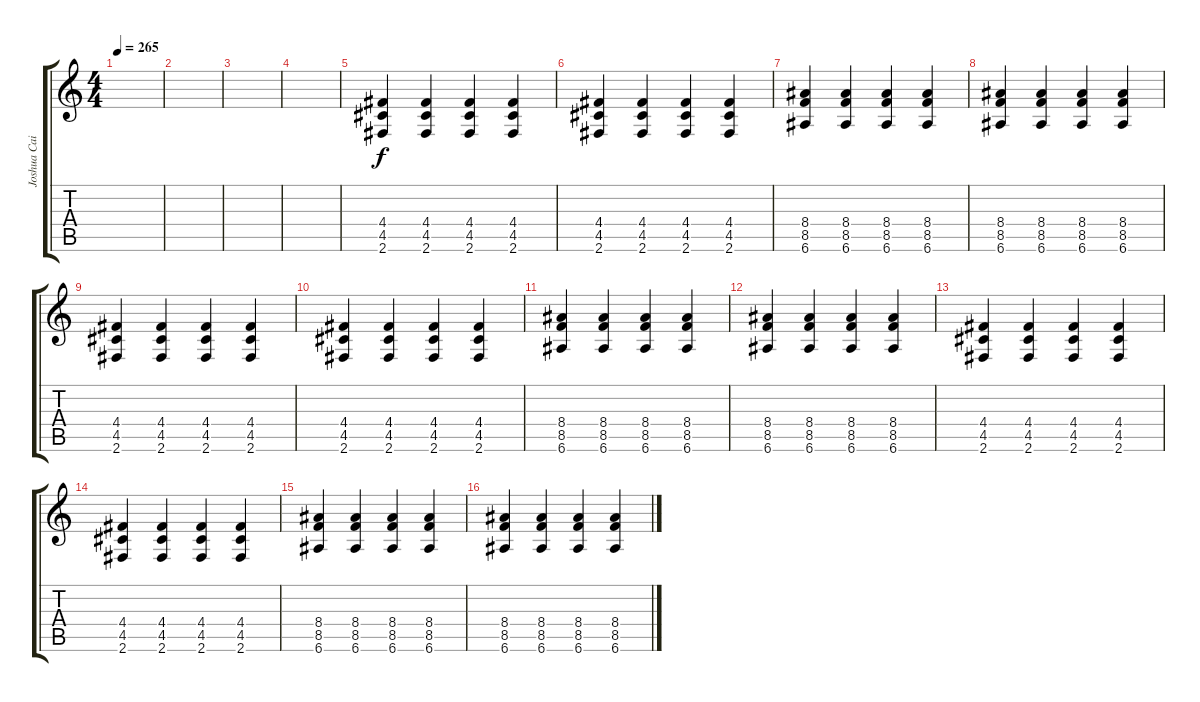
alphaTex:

\track ("Joshua Cain Clean" "Joshua Cai") {instrument electricguitarclean}
\staff {score tabs}
\tuning (E4 B3 G3 D3 A2 E2) {hide}
\ts (4 4)
\tempo 265
\clef g2
\ks c
|
|
|
|
(4.4 4.5 2.6).4 (4.4 4.5 2.6).4 (4.4 4.5 2.6).4 (4.4 4.5 2.6).4 |
(4.4 4.5 2.6).4 (4.4 4.5 2.6).4 (4.4 4.5 2.6).4 (4.4 4.5 2.6).4 |
(8.4 8.5 6.6).4 (8.4 8.5 6.6).4 (8.4 8.5 6.6).4 (8.4 8.5 6.6).4 |
(8.4 8.5 6.6).4 (8.4 8.5 6.6).4 (8.4 8.5 6.6).4 (8.4 8.5 6.6).4 |
(4.4 4.5 2.6).4 (4.4 4.5 2.6).4 (4.4 4.5 2.6).4 (4.4 4.5 2.6).4 |
(4.4 4.5 2.6).4 (4.4 4.5 2.6).4 (4.4 4.5 2.6).4 (4.4 4.5 2.6).4 |
(8.4 8.5 6.6).4 (8.4 8.5 6.6).4 (8.4 8.5 6.6).4 (8.4 8.5 6.6).4 |
(8.4 8.5 6.6).4 (8.4 8.5 6.6).4 (8.4 8.5 6.6).4 (8.4 8.5 6.6).4 |
(4.4 4.5 2.6).4 (4.4 4.5 2.6).4 (4.4 4.5 2.6).4 (4.4 4.5 2.6).4 |
(4.4 4.5 2.6).4 (4.4 4.5 2.6).4 (4.4 4.5 2.6).4 (4.4 4.5 2.6).4 |
(8.4 8.5 6.6).4 (8.4 8.5 6.6).4 (8.4 8.5 6.6).4 (8.4 8.5 6.6).4 |
(8.4 8.5 6.6).4 (8.4 8.5 6.6).4 (8.4 8.5 6.6).4 (8.4 8.5 6.6).4
